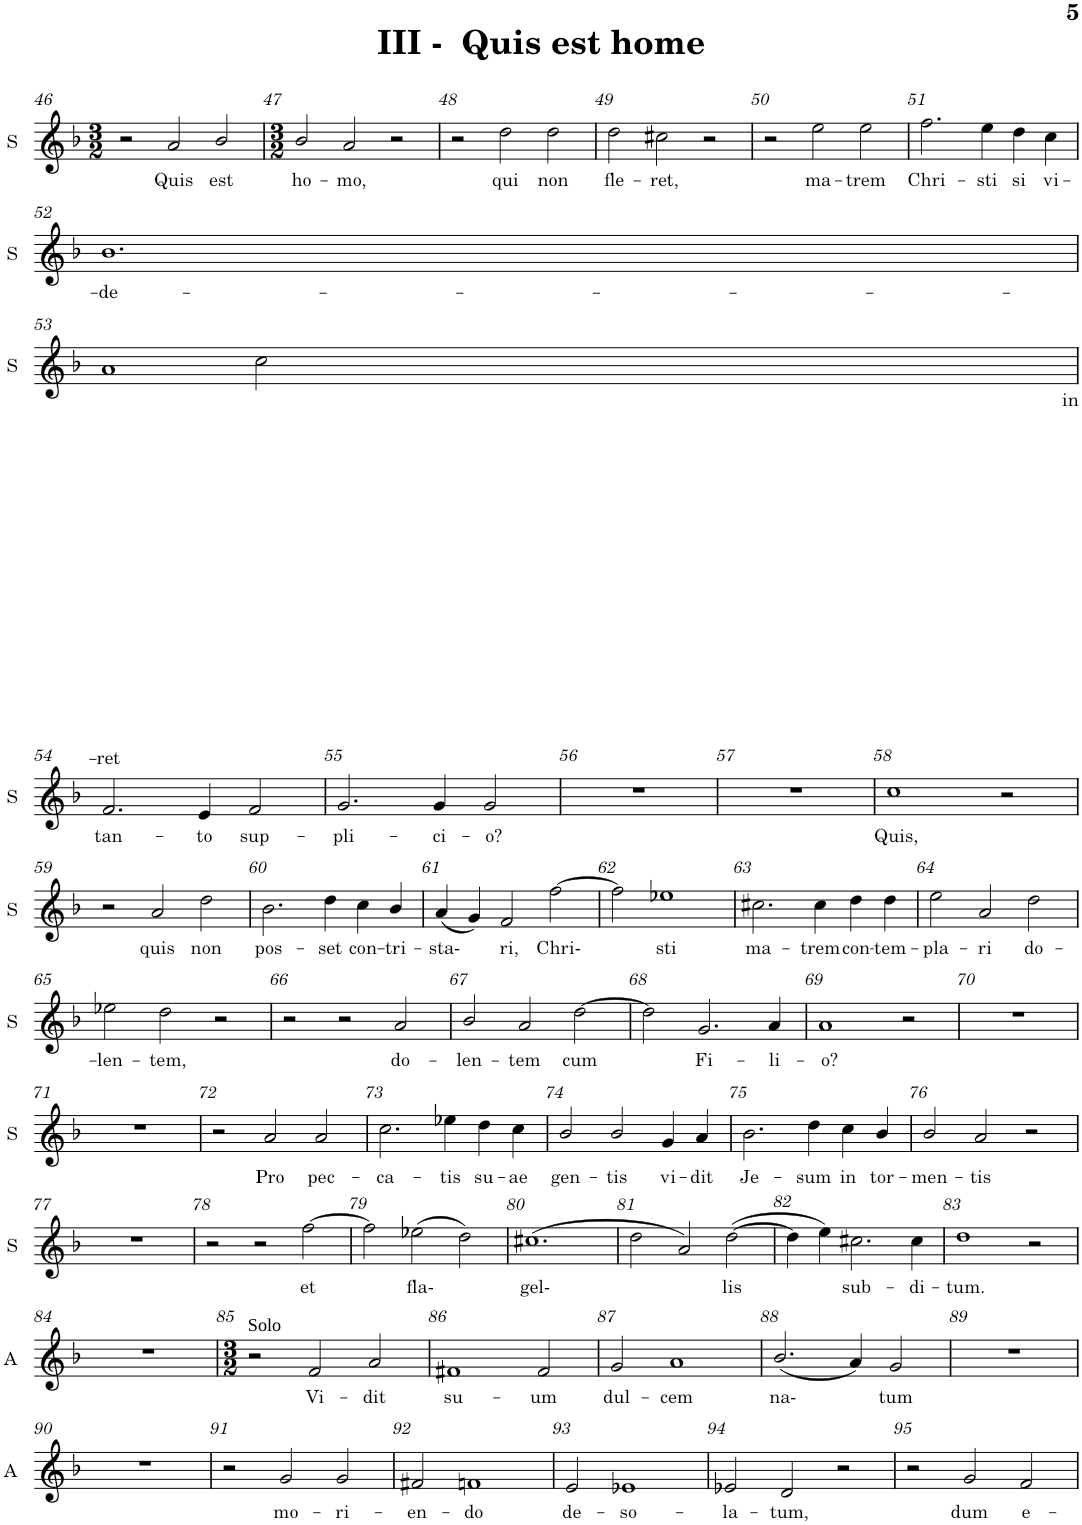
**kern	**text	**kern	**text
*part2	*part2	*part1	*part1
*staff2	*staff2	*staff1	*staff1
*I"Alto	*	*I"Soprano	*
*I'A	*	*I'S	*
!!LO:PB:g=z
*clefG2	*	*clefG2	*
*k[b-]	*	*k[b-]	*
*M3/2	*	*M3/2	*
=46	=46	=46	=46
!	!	!LO:TX:a:B:t=III -  Quis est home	!
1.r	.	2r	.
!	!	!	!LO:LY:b
.	.	2a/	Quis
!	!	!	!LO:LY:b
.	.	2b-/	est
=47	=47	=47	=47
*M3/2	*	*M3/2	*
!	!	!	!LO:LY:b
1.r	.	2b-/	ho-
!	!	!	!LO:LY:b
.	.	2a/	-mo,
.	.	2r	.
=48	=48	=48	=48
1.r	.	2r	.
!	!	!	!LO:LY:b
.	.	2dd\	qui
!	!	!	!LO:LY:b
.	.	2dd\	non
=49	=49	=49	=49
!	!	!	!LO:LY:b
1.r	.	2dd\	fle-
!	!	!	!LO:LY:b
.	.	2cc#X\	-ret,
.	.	2r	.
=50	=50	=50	=50
1.r	.	2r	.
!	!	!	!LO:LY:b
.	.	2ee\	ma-
!	!	!	!LO:LY:b
.	.	2ee\	-trem
=51	=51	=51	=51
!	!	!	!LO:LY:b
1.r	.	2.ff\	Chri-
!	!	!	!LO:LY:b
.	.	4ee\	-sti
!	!	!	!LO:LY:b
.	.	4dd\	si
!	!	!	!LO:LY:b
.	.	4cc\	vi-
!!LO:LB:g=z
=52	=52	=52	=52
!	!	!	!LO:LY:b
1.r	.	1.b-	-de-
!!LO:LB:g=z
=53	=53	=53	=53
!	!	!	!LO:LY:b
1.r	.	1a	-ret
!	!	!	!LO:LY:b
.	.	2cc\	in
!!LO:LB:g=z
=54	=54	=54	=54
!	!	!	!LO:LY:b
1.r	.	2.f/	tan-
!	!	!	!LO:LY:b
.	.	4e/	-to
!	!	!	!LO:LY:b
.	.	2f/	sup-
=55	=55	=55	=55
!	!	!	!LO:LY:b
1.r	.	2.g/	-pli-
!	!	!	!LO:LY:b
.	.	4g/	-ci-
!	!	!	!LO:LY:b
.	.	2g/	-o?
=56	=56	=56	=56
*M3/2	*	*	*
1.r	.	1.r	.
=57	=57	=57	=57
1.r	.	1.r	.
=58	=58	=58	=58
!	!	!	!LO:LY:b
1.r	.	1cc	Quis,
.	.	2r	.
!!LO:LB:g=z
=59	=59	=59	=59
1.r	.	2r	.
!	!	!	!LO:LY:b
.	.	2a/	quis
!	!	!	!LO:LY:b
.	.	2dd\	non
=60	=60	=60	=60
!	!	!	!LO:LY:b
1.r	.	2.b-\	pos-
!	!	!	!LO:LY:b
.	.	4dd\	-set
!	!	!	!LO:LY:b
.	.	4cc\	con-
!	!	!	!LO:LY:b
.	.	4b-/	-tri-
=61	=61	=61	=61
!	!	!	!LO:LY:b
1.r	.	(<4a/	-sta-
.	.	4g/)	.
!	!	!	!LO:LY:b
.	.	2f/	ri,
!	!	!	!LO:LY:b
.	.	[2ff\	Chri-
=62	=62	=62	=62
1.r	.	2ff\]	.
!	!	!	!LO:LY:b
.	.	1ee-X	sti
=63	=63	=63	=63
!	!	!	!LO:LY:b
1.r	.	2.cc#X\	ma-
!	!	!	!LO:LY:b
.	.	4cc#\	-trem
!	!	!	!LO:LY:b
.	.	4dd\	con-
!	!	!	!LO:LY:b
.	.	4dd\	-tem-
=64	=64	=64	=64
!	!	!	!LO:LY:b
1.r	.	2ee\	-pla-
!	!	!	!LO:LY:b
.	.	2a/	-ri
!	!	!	!LO:LY:b
.	.	2dd\	do-
!!LO:LB:g=z
=65	=65	=65	=65
*M3/2	*	*	*
!	!	!	!LO:LY:b
1.r	.	2ee-X\	-len-
!	!	!	!LO:LY:b
.	.	2dd\	-tem,
.	.	2r	.
=66	=66	=66	=66
1.r	.	2r	.
.	.	2r	.
!	!	!	!LO:LY:b
.	.	2a/	do-
=67	=67	=67	=67
!	!	!	!LO:LY:b
1.r	.	2b-/	-len-
!	!	!	!LO:LY:b
.	.	2a/	-tem
!	!	!	!LO:LY:b
.	.	[2dd\	cum
=68	=68	=68	=68
1.r	.	2dd\]	.
!	!	!	!LO:LY:b
.	.	2.g/	Fi-
!	!	!	!LO:LY:b
.	.	4a/	-li-
=69	=69	=69	=69
!	!	!	!LO:LY:b
1.r	.	1a	-o?
.	.	2r	.
=70	=70	=70	=70
1.r	.	1.r	.
!!LO:LB:g=z
=71	=71	=71	=71
1.r	.	1.r	.
=72	=72	=72	=72
1.r	.	2r	.
!	!	!	!LO:LY:b
.	.	2a/	Pro
!	!	!	!LO:LY:b
.	.	2a/	pec-
=73	=73	=73	=73
!	!	!	!LO:LY:b
1.r	.	2.cc\	-ca-
!	!	!	!LO:LY:b
.	.	4ee-X\	-tis
!	!	!	!LO:LY:b
.	.	4dd\	su-
!	!	!	!LO:LY:b
.	.	4cc\	-ae
=74	=74	=74	=74
!	!	!	!LO:LY:b
1.r	.	2b-/	gen-
!	!	!	!LO:LY:b
.	.	2b-/	-tis
!	!	!	!LO:LY:b
.	.	4g/	vi-
!	!	!	!LO:LY:b
.	.	4a/	-dit
=75	=75	=75	=75
*M3/2	*	*	*
!	!	!	!LO:LY:b
1.r	.	2.b-\	Je-
!	!	!	!LO:LY:b
.	.	4dd\	-sum
!	!	!	!LO:LY:b
.	.	4cc\	in
!	!	!	!LO:LY:b
.	.	4b-/	tor-
=76	=76	=76	=76
!	!	!	!LO:LY:b
1.r	.	2b-/	-men-
!	!	!	!LO:LY:b
.	.	2a/	-tis
.	.	2r	.
!!LO:LB:g=z
=77	=77	=77	=77
1.r	.	1.r	.
=78	=78	=78	=78
1.r	.	2r	.
.	.	2r	.
!	!	!	!LO:LY:b
.	.	[2ff\	et
=79	=79	=79	=79
1.r	.	2ff\]	.
!	!	!	!LO:LY:b
.	.	(>2ee-X\	fla-
.	.	2dd\)	.
=80	=80	=80	=80
!	!	!	!LO:LY:b
1.r	.	(>1.cc#X	gel-
=81	=81	=81	=81
1.r	.	2dd\	.
.	.	2a/)	.
!	!	!	!LO:LY:b
.	.	(>[2dd\	lis
=82	=82	=82	=82
1.r	.	4dd\]	.
.	.	4ee\)	.
!	!	!	!LO:LY:b
.	.	2.cc#X\	sub-
!	!	!	!LO:LY:b
.	.	4cc#\	-di-
=83	=83	=83	=83
!	!	!	!LO:LY:b
1.r	.	1dd	-tum.
.	.	2r	.
!!LO:LB:g=z
=84	=84	=84	=84
1.r	.	1.r	.
=85	=85	=85	=85
*M3/2	*	*M3/2	*
!LO:TX:a:t=Solo	!	!	!
2r	.	1.r	.
!	!LO:LY:b	!	!
2f/	Vi-	.	.
!	!LO:LY:b	!	!
2a/	-dit	.	.
=86	=86	=86	=86
!	!LO:LY:b	!	!
1f#X	su-	1.r	.
!	!LO:LY:b	!	!
2f#/	-um	.	.
=87	=87	=87	=87
!	!LO:LY:b	!	!
2g/	dul-	1.r	.
!	!LO:LY:b	!	!
1a	-cem	.	.
=88	=88	=88	=88
!	!LO:LY:b	!	!
(<2.b-/	na-	1.r	.
4a/)	.	.	.
!	!LO:LY:b	!	!
2g/	tum	.	.
=89	=89	=89	=89
1.r	.	1.r	.
!!LO:LB:g=z
=90	=90	=90	=90
1.r	.	1.r	.
=91	=91	=91	=91
2r	.	1.r	.
!	!LO:LY:b	!	!
2g/	mo-	.	.
!	!LO:LY:b	!	!
2g/	-ri-	.	.
=92	=92	=92	=92
!	!LO:LY:b	!	!
2f#X/	-en-	1.r	.
!	!LO:LY:b	!	!
1fn	-do	.	.
=93	=93	=93	=93
!	!LO:LY:b	!	!
2e/	de-	1.r	.
!	!LO:LY:b	!	!
1e-X	-so-	.	.
=94	=94	=94	=94
!	!LO:LY:b	!	!
2e-X/	-la-	1.r	.
!	!LO:LY:b	!	!
2d/	-tum,	.	.
2r	.	.	.
=95	=95	=95	=95
*	*	*M3/2	*
2r	.	1.r	.
!	!LO:LY:b	!	!
2g/	dum	.	.
!	!LO:LY:b	!	!
2f/	e-	.	.
=	=	=	=
*-	*-	*-	*-
